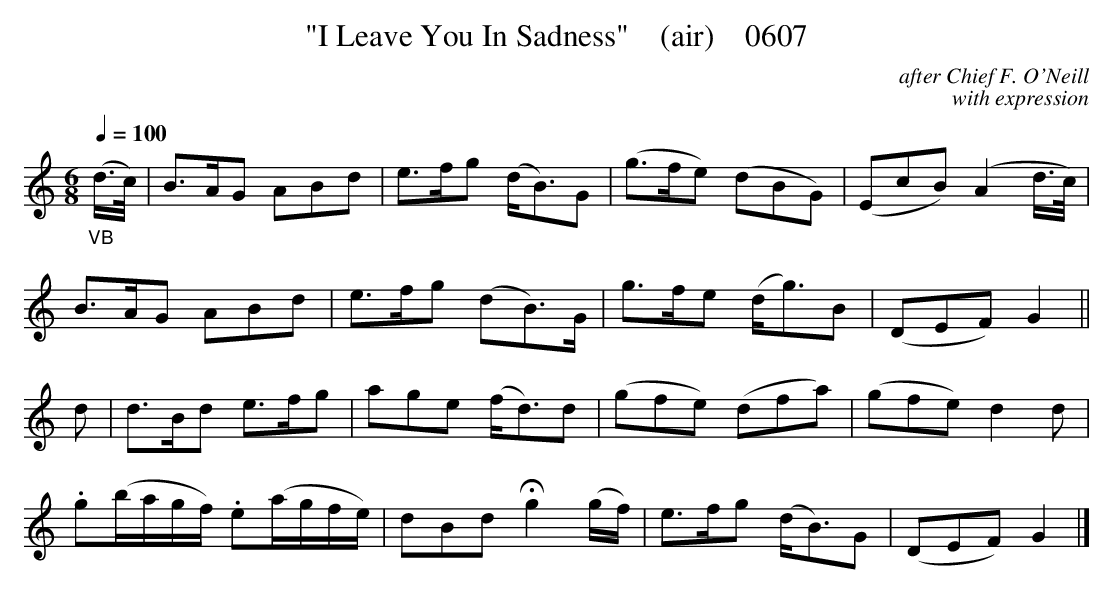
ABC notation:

X:1
T:"I Leave You In Sadness"    (air)    0607
C:after Chief F. O'Neill
C:with expression
BRENNAN June 2003 (HTTP://WWW.SOSYOURMOM.COM)
Q:1/4=100
M:6/8
L:1/8
K:C
"_VB"(d3/4c/4)|B3/2A/2G ABd|e3/2f/2g (d/2B3/2)G|(g3/2f/2e) (dBG)|(EcB) (A2d3/4c/4)|
B3/2A/2G ABd|e3/2f/2g (dB3/2)G/2|g3/2f/2e (d/2g3/2)B|(DEF) G2||
d|d3/2B/2d e3/2f/2g|age (f/2d3/2)d|(gfe) (dfa)|(gfe) d2d|
.g(b/2a/2g/2f/2) .e(a/2g/2f/2e/2)|dBd Hg2(g/2f/2)|e3/2f/2g (d/2B3/2)G|(DEF) G2|]
